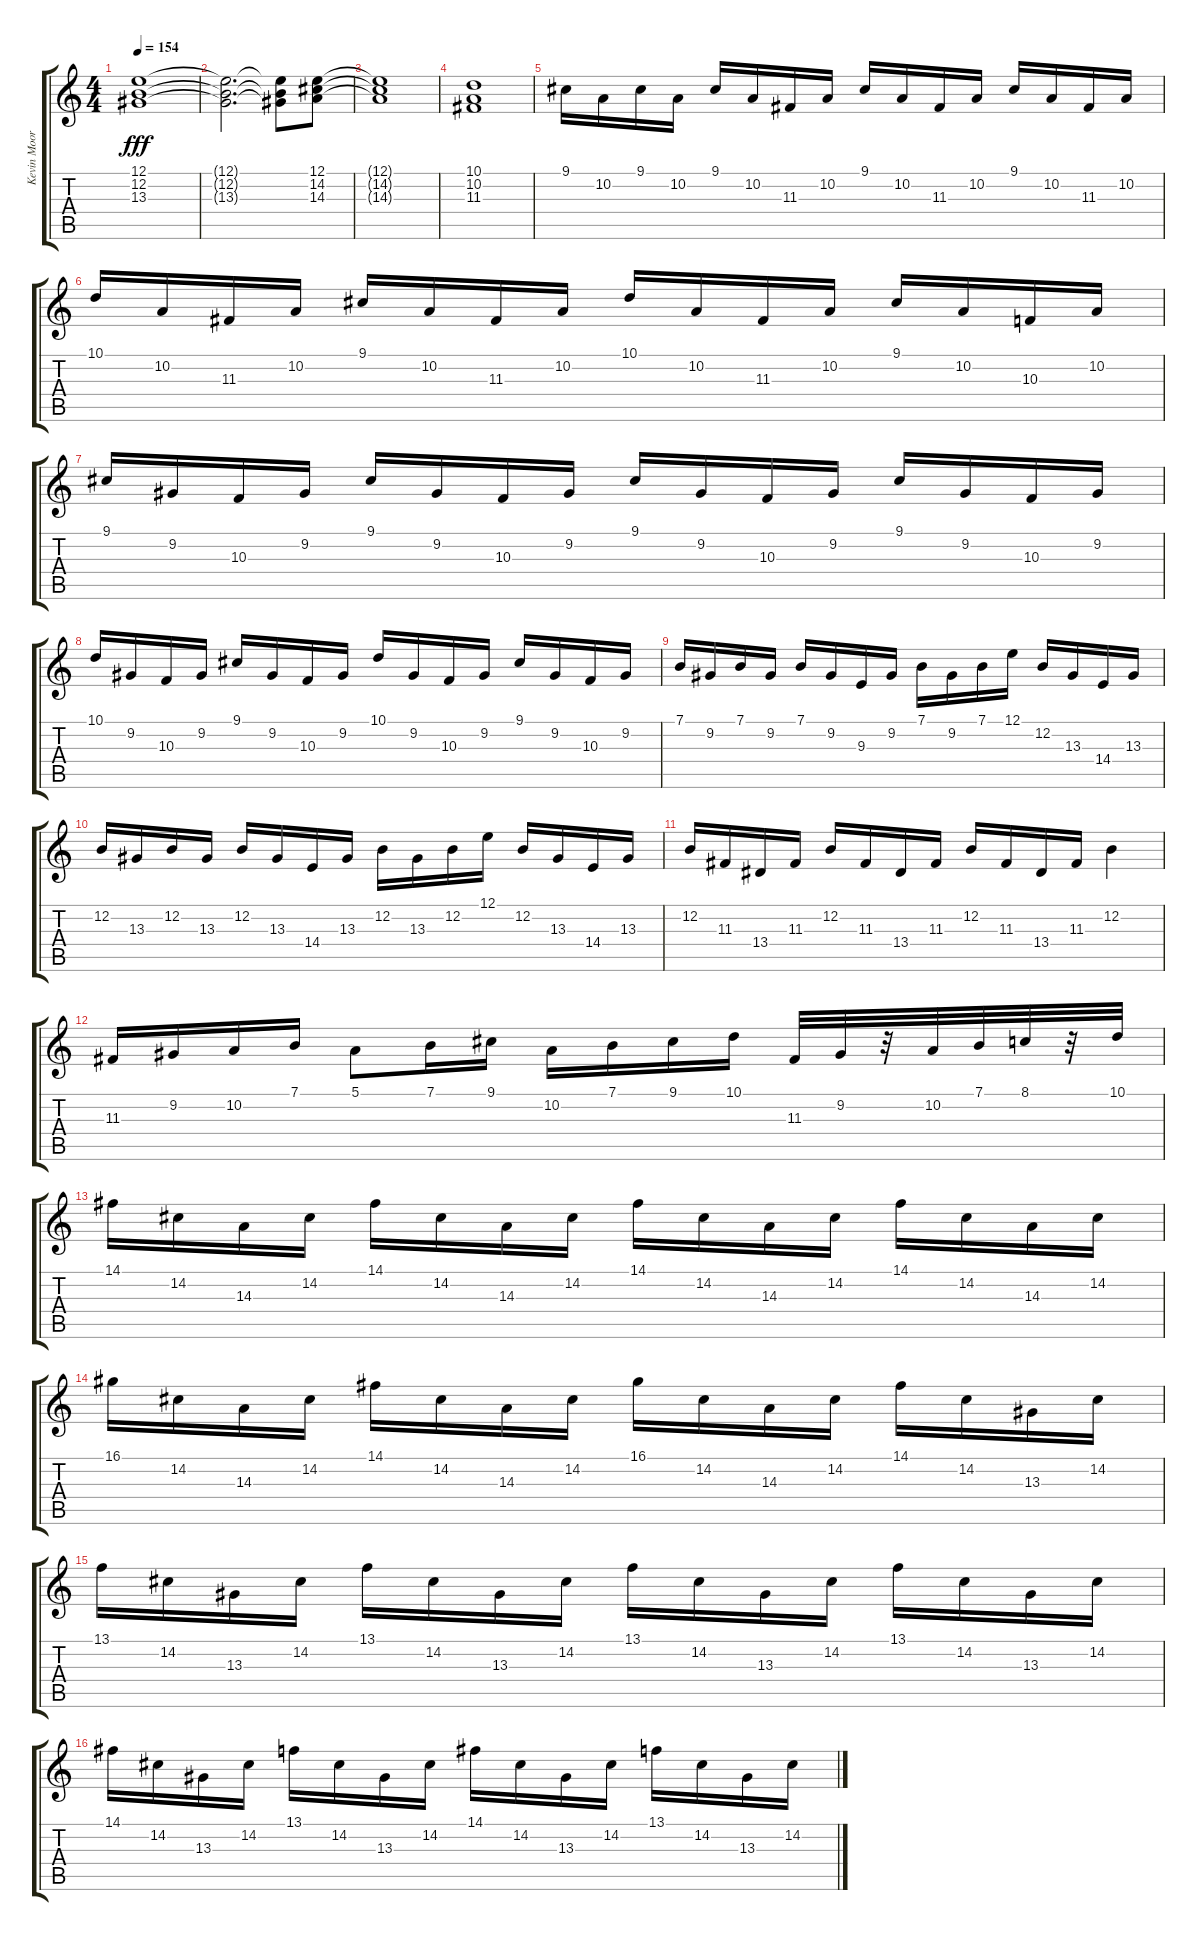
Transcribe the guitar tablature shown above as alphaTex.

\track ("Kevin Moore" "Kevin Moor") {instrument churchorgan}
\staff {score tabs}
\tuning (E4 B3 G3 D3 A2 E2) {hide}
\ts (4 4)
\tempo 154
\clef g2
\ks c
(12.1{t} 12.2{t} 13.3{t}).1{dy fff} |
(12.1{t} 12.2{t} 13.3{t}).2{d} (12.1{t} 12.2{t} 13.3{t}).8 (12.1 14.2 14.3).8 |
(12.1{t} 14.2{t} 14.3{t}).1 |
(10.1 10.2 11.3).1 |
9.1.16{volume 10 balance 0 instrument lead2sawtooth} 10.2.16 9.1.16 10.2.16 9.1.16 10.2.16 11.3.16 10.2.16 9.1.16 10.2.16 11.3.16 10.2.16 9.1.16 10.2.16 11.3.16 10.2.16 |
10.1.16 10.2.16 11.3.16 10.2.16 9.1.16 10.2.16 11.3.16 10.2.16 10.1.16 10.2.16 11.3.16 10.2.16 9.1.16 10.2.16 10.3.16 10.2.16 |
9.1.16 9.2.16 10.3.16 9.2.16 9.1.16 9.2.16 10.3.16 9.2.16 9.1.16 9.2.16 10.3.16 9.2.16 9.1.16 9.2.16 10.3.16 9.2.16 |
10.1.16 9.2.16 10.3.16 9.2.16 9.1.16 9.2.16 10.3.16 9.2.16 10.1.16 9.2.16 10.3.16 9.2.16 9.1.16 9.2.16 10.3.16 9.2.16 |
7.1.16 9.2.16 7.1.16 9.2.16 7.1.16 9.2.16 9.3.16 9.2.16 7.1.16 9.2.16 7.1.16 12.1.16 12.2.16 13.3.16 14.4.16 13.3.16 |
12.2.16 13.3.16 12.2.16 13.3.16 12.2.16 13.3.16 14.4.16 13.3.16 12.2.16 13.3.16 12.2.16 12.1.16 12.2.16 13.3.16 14.4.16 13.3.16 |
12.2.16 11.3.16 13.4.16 11.3.16 12.2.16 11.3.16 13.4.16 11.3.16 12.2.16 11.3.16 13.4.16 11.3.16 12.2.4 |
11.3.16 9.2.16 10.2.16 7.1.16 5.1.8 7.1.16 9.1.16 10.2.16 7.1.16 9.1.16 10.1.16 11.3.32 9.2.32 r.32 10.2.32 7.1.32 8.1.32 r.32 10.1.32 |
14.1.16 14.2.16 14.3.16 14.2.16 14.1.16 14.2.16 14.3.16 14.2.16 14.1.16 14.2.16 14.3.16 14.2.16 14.1.16 14.2.16 14.3.16 14.2.16 |
16.1.16 14.2.16 14.3.16 14.2.16 14.1.16 14.2.16 14.3.16 14.2.16 16.1.16 14.2.16 14.3.16 14.2.16 14.1.16 14.2.16 13.3.16 14.2.16 |
13.1.16 14.2.16 13.3.16 14.2.16 13.1.16 14.2.16 13.3.16 14.2.16 13.1.16 14.2.16 13.3.16 14.2.16 13.1.16 14.2.16 13.3.16 14.2.16 |
14.1.16 14.2.16 13.3.16 14.2.16 13.1.16 14.2.16 13.3.16 14.2.16 14.1.16 14.2.16 13.3.16 14.2.16 13.1.16 14.2.16 13.3.16 14.2.16
